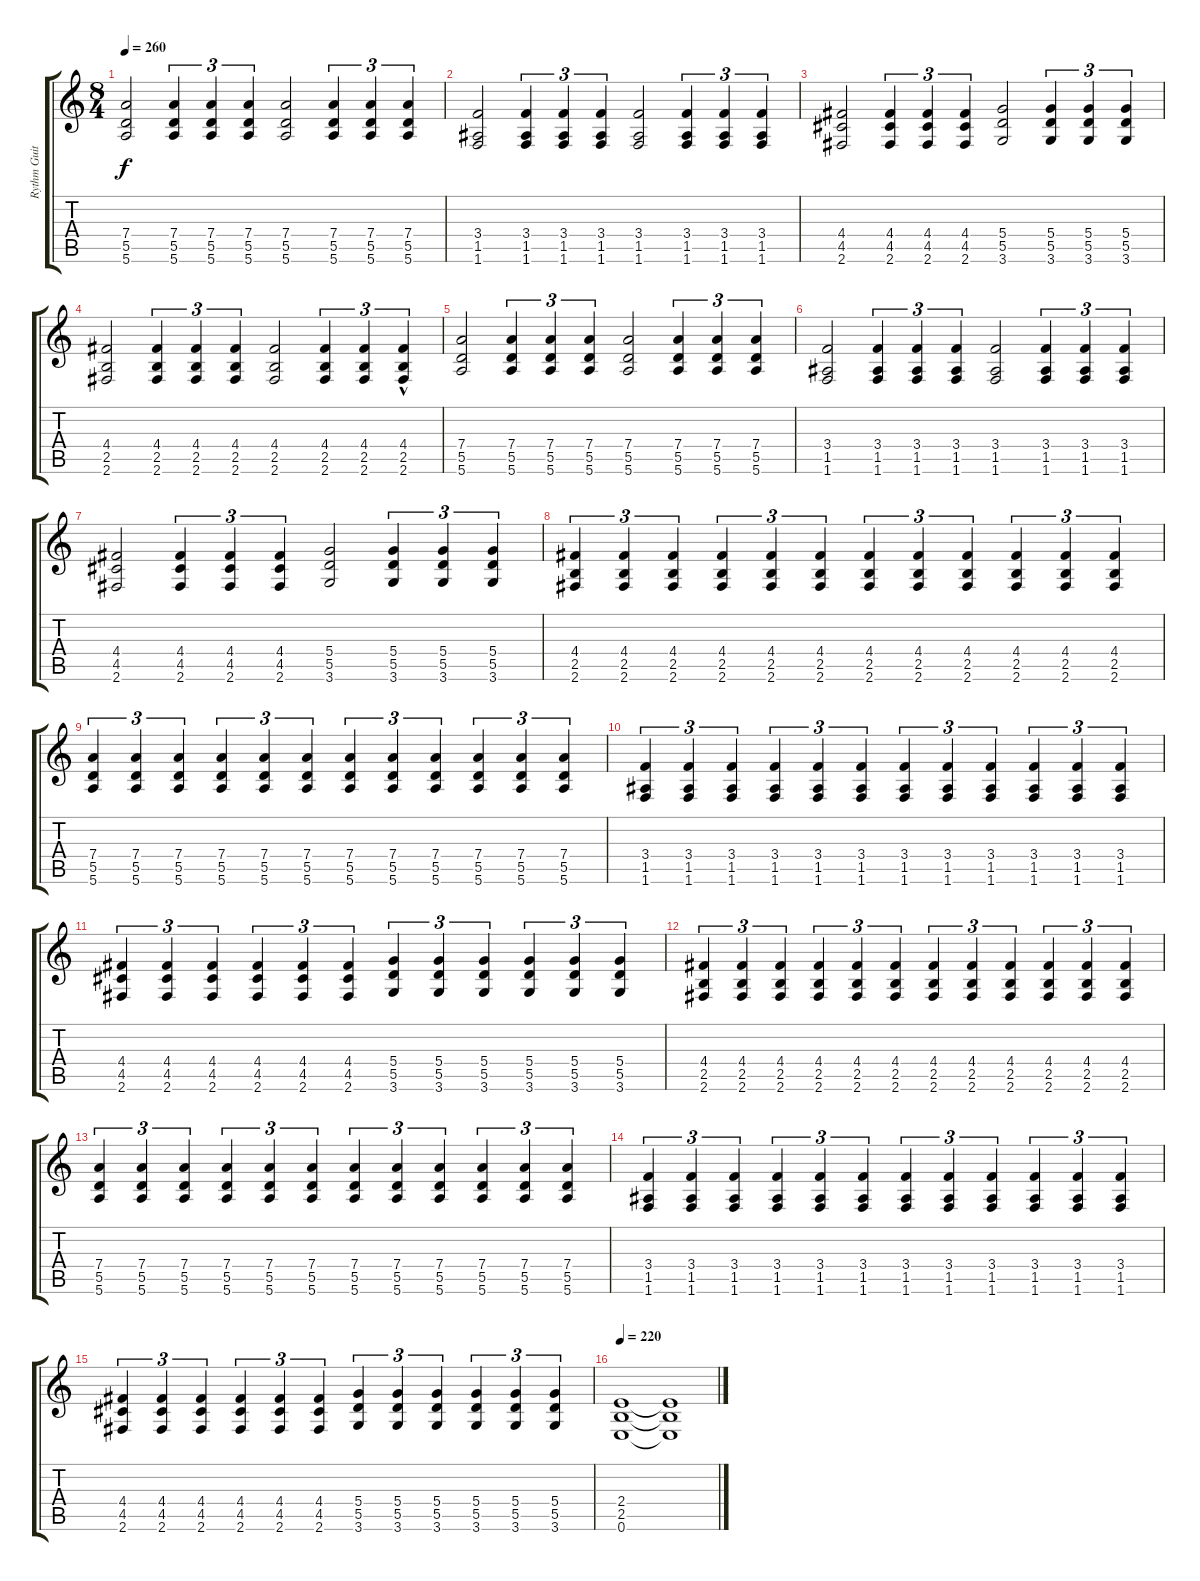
\track ("Rythm Guitar - > Silenoz" "Rythm Guit") {instrument distortionguitar}
\staff {score tabs}
\tuning (E4 B3 G3 D3 A2 E2) {hide}
\ts (8 4)
\tempo 260
\clef g2
\ks c
(7.4 5.5 5.6).2{dy f} (7.4 5.5 5.6).4{tu (3 2)} (7.4 5.5 5.6).4{tu (3 2)} (7.4 5.5 5.6).4{tu (3 2)} (7.4 5.5 5.6).2 (7.4 5.5 5.6).4{tu (3 2)} (7.4 5.5 5.6).4{tu (3 2)} (7.4 5.5 5.6).4{tu (3 2)} |
(3.4 1.5 1.6).2 (3.4 1.5 1.6).4{tu (3 2)} (3.4 1.5 1.6).4{tu (3 2)} (3.4 1.5 1.6).4{tu (3 2)} (3.4 1.5 1.6).2 (3.4 1.5 1.6).4{tu (3 2)} (3.4 1.5 1.6).4{tu (3 2)} (3.4 1.5 1.6).4{tu (3 2)} |
(4.4 4.5 2.6).2 (4.4 4.5 2.6).4{tu (3 2)} (4.4 4.5 2.6).4{tu (3 2)} (4.4 4.5 2.6).4{tu (3 2)} (5.4 5.5 3.6).2 (5.4 5.5 3.6).4{tu (3 2)} (5.4 5.5 3.6).4{tu (3 2)} (5.4 5.5 3.6).4{tu (3 2)} |
(4.4 2.5 2.6).2 (4.4 2.5 2.6).4{tu (3 2)} (4.4 2.5 2.6).4{tu (3 2)} (4.4 2.5 2.6).4{tu (3 2)} (4.4 2.5 2.6).2 (4.4 2.5 2.6).4{tu (3 2)} (4.4 2.5 2.6).4{tu (3 2)} (4.4 2.5{hac} 2.6{hac}).4{tu (3 2)} |
(7.4 5.5 5.6).2 (7.4 5.5 5.6).4{tu (3 2)} (7.4 5.5 5.6).4{tu (3 2)} (7.4 5.5 5.6).4{tu (3 2)} (7.4 5.5 5.6).2 (7.4 5.5 5.6).4{tu (3 2)} (7.4 5.5 5.6).4{tu (3 2)} (7.4 5.5 5.6).4{tu (3 2)} |
(3.4 1.5 1.6).2 (3.4 1.5 1.6).4{tu (3 2)} (3.4 1.5 1.6).4{tu (3 2)} (3.4 1.5 1.6).4{tu (3 2)} (3.4 1.5 1.6).2 (3.4 1.5 1.6).4{tu (3 2)} (3.4 1.5 1.6).4{tu (3 2)} (3.4 1.5 1.6).4{tu (3 2)} |
(4.4 4.5 2.6).2 (4.4 4.5 2.6).4{tu (3 2)} (4.4 4.5 2.6).4{tu (3 2)} (4.4 4.5 2.6).4{tu (3 2)} (5.4 5.5 3.6).2 (5.4 5.5 3.6).4{tu (3 2)} (5.4 5.5 3.6).4{tu (3 2)} (5.4 5.5 3.6).4{tu (3 2)} |
(4.4 2.5 2.6).4{tu (3 2)} (4.4 2.5 2.6).4{tu (3 2)} (4.4 2.5 2.6).4{tu (3 2)} (4.4 2.5 2.6).4{tu (3 2)} (4.4 2.5 2.6).4{tu (3 2)} (4.4 2.5 2.6).4{tu (3 2)} (4.4 2.5 2.6).4{tu (3 2)} (4.4 2.5 2.6).4{tu (3 2)} (4.4 2.5 2.6).4{tu (3 2)} (4.4 2.5 2.6).4{tu (3 2)} (4.4 2.5 2.6).4{tu (3 2)} (4.4 2.5 2.6).4{tu (3 2)} |
(7.4 5.5 5.6).4{tu (3 2)} (7.4 5.5 5.6).4{tu (3 2)} (7.4 5.5 5.6).4{tu (3 2)} (7.4 5.5 5.6).4{tu (3 2)} (7.4 5.5 5.6).4{tu (3 2)} (7.4 5.5 5.6).4{tu (3 2)} (7.4 5.5 5.6).4{tu (3 2)} (7.4 5.5 5.6).4{tu (3 2)} (7.4 5.5 5.6).4{tu (3 2)} (7.4 5.5 5.6).4{tu (3 2)} (7.4 5.5 5.6).4{tu (3 2)} (7.4 5.5 5.6).4{tu (3 2)} |
(3.4 1.5 1.6).4{tu (3 2)} (3.4 1.5 1.6).4{tu (3 2)} (3.4 1.5 1.6).4{tu (3 2)} (3.4 1.5 1.6).4{tu (3 2)} (3.4 1.5 1.6).4{tu (3 2)} (3.4 1.5 1.6).4{tu (3 2)} (3.4 1.5 1.6).4{tu (3 2)} (3.4 1.5 1.6).4{tu (3 2)} (3.4 1.5 1.6).4{tu (3 2)} (3.4 1.5 1.6).4{tu (3 2)} (3.4 1.5 1.6).4{tu (3 2)} (3.4 1.5 1.6).4{tu (3 2)} |
(4.4 4.5 2.6).4{tu (3 2)} (4.4 4.5 2.6).4{tu (3 2)} (4.4 4.5 2.6).4{tu (3 2)} (4.4 4.5 2.6).4{tu (3 2)} (4.4 4.5 2.6).4{tu (3 2)} (4.4 4.5 2.6).4{tu (3 2)} (5.4 5.5 3.6).4{tu (3 2)} (5.4 5.5 3.6).4{tu (3 2)} (5.4 5.5 3.6).4{tu (3 2)} (5.4 5.5 3.6).4{tu (3 2)} (5.4 5.5 3.6).4{tu (3 2)} (5.4 5.5 3.6).4{tu (3 2)} |
(4.4 2.5 2.6).4{tu (3 2)} (4.4 2.5 2.6).4{tu (3 2)} (4.4 2.5 2.6).4{tu (3 2)} (4.4 2.5 2.6).4{tu (3 2)} (4.4 2.5 2.6).4{tu (3 2)} (4.4 2.5 2.6).4{tu (3 2)} (4.4 2.5 2.6).4{tu (3 2)} (4.4 2.5 2.6).4{tu (3 2)} (4.4 2.5 2.6).4{tu (3 2)} (4.4 2.5 2.6).4{tu (3 2)} (4.4 2.5 2.6).4{tu (3 2)} (4.4 2.5 2.6).4{tu (3 2)} |
(7.4 5.5 5.6).4{tu (3 2)} (7.4 5.5 5.6).4{tu (3 2)} (7.4 5.5 5.6).4{tu (3 2)} (7.4 5.5 5.6).4{tu (3 2)} (7.4 5.5 5.6).4{tu (3 2)} (7.4 5.5 5.6).4{tu (3 2)} (7.4 5.5 5.6).4{tu (3 2)} (7.4 5.5 5.6).4{tu (3 2)} (7.4 5.5 5.6).4{tu (3 2)} (7.4 5.5 5.6).4{tu (3 2)} (7.4 5.5 5.6).4{tu (3 2)} (7.4 5.5 5.6).4{tu (3 2)} |
(3.4 1.5 1.6).4{tu (3 2)} (3.4 1.5 1.6).4{tu (3 2)} (3.4 1.5 1.6).4{tu (3 2)} (3.4 1.5 1.6).4{tu (3 2)} (3.4 1.5 1.6).4{tu (3 2)} (3.4 1.5 1.6).4{tu (3 2)} (3.4 1.5 1.6).4{tu (3 2)} (3.4 1.5 1.6).4{tu (3 2)} (3.4 1.5 1.6).4{tu (3 2)} (3.4 1.5 1.6).4{tu (3 2)} (3.4 1.5 1.6).4{tu (3 2)} (3.4 1.5 1.6).4{tu (3 2)} |
(4.4 4.5 2.6).4{tu (3 2)} (4.4 4.5 2.6).4{tu (3 2)} (4.4 4.5 2.6).4{tu (3 2)} (4.4 4.5 2.6).4{tu (3 2)} (4.4 4.5 2.6).4{tu (3 2)} (4.4 4.5 2.6).4{tu (3 2)} (5.4 5.5 3.6).4{tu (3 2)} (5.4 5.5 3.6).4{tu (3 2)} (5.4 5.5 3.6).4{tu (3 2)} (5.4 5.5 3.6).4{tu (3 2)} (5.4 5.5 3.6).4{tu (3 2)} (5.4 5.5 3.6).4{tu (3 2)} |
\tempo 220
(2.4 2.5 0.6).1 (2.4{t} 2.5{t} 0.6{t}).1
